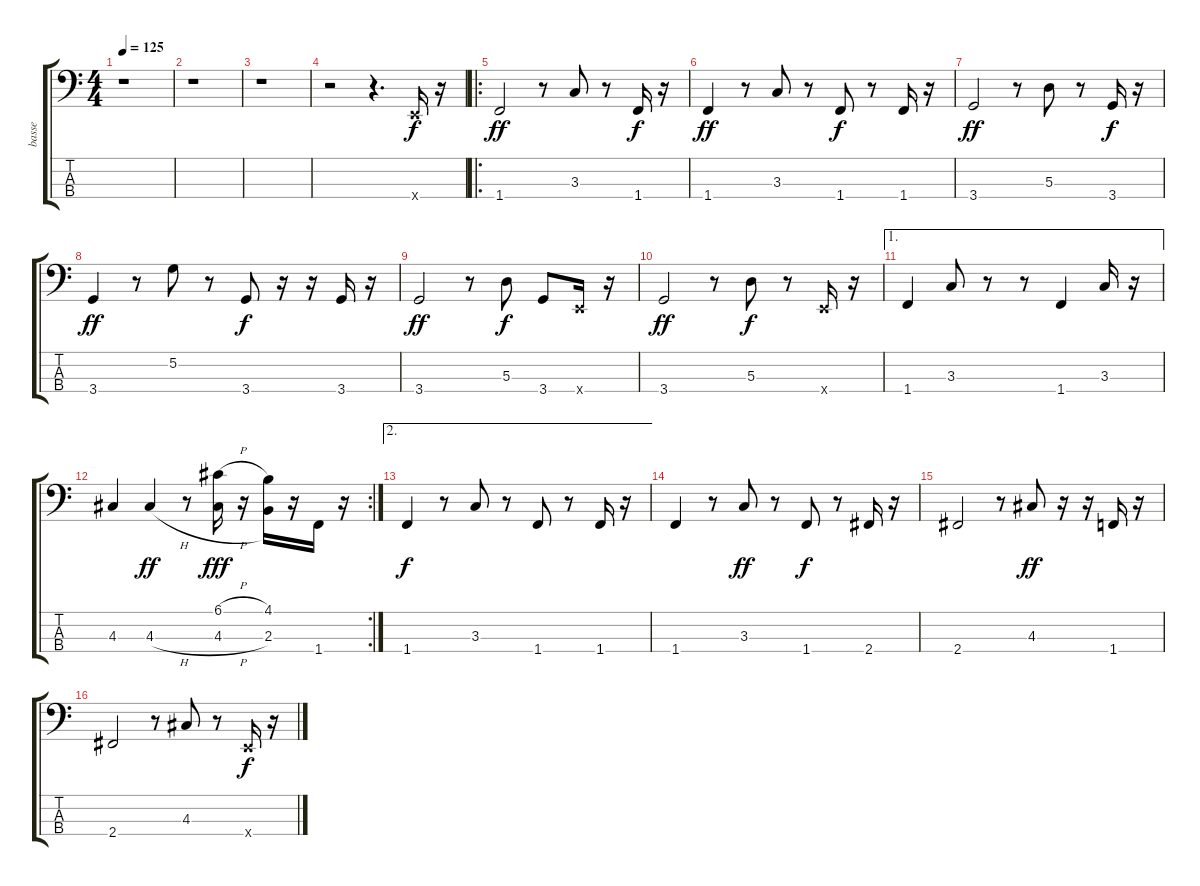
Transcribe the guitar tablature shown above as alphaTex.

\track ("basse" "basse") {instrument acousticbass}
\staff {score tabs}
\tuning (G2 D2 A1 E1) {hide}
\ts (4 4)
\tempo 125
\clef f4
\ks c
r.1{dy f instrument acousticbass} |
r.1 |
r.1 |
r.2 r.4{d} 0.4{x}.16 r.16 |
\ro
1.4.2{dy ff} r.8 3.3.8 r.8 1.4.16{dy f} r.16 |
1.4.4{dy ff} r.8 3.3.8 r.8 1.4.8{dy f} r.8 1.4.16 r.16 |
3.4.2{dy ff} r.8 5.3.8 r.8 3.4.16{dy f} r.16 |
3.4.4{dy ff} r.8 5.2.8 r.8 3.4.8{dy f} r.16 r.16 3.4.16 r.16 |
3.4.2{dy ff} r.8 5.3.8{dy f} 3.4.8 0.4{x}.16 r.16 |
3.4.2{dy ff} r.8 5.3.8{dy f} r.8 0.4{x}.16 r.16 |
\ae 1
1.4.4 3.3.8 r.8 r.8 1.4.4 3.3.16 r.16 |
\rc 2
4.3.4 4.3{h}.4{dy ff} r.8 (6.1{h} 4.3{h}).16{dy fff} r.16 (4.1 2.3).16 r.16 1.4.16 r.16 |
\ae 2
1.4.4{dy f} r.8 3.3.8 r.8 1.4.8 r.8 1.4.16 r.16 |
1.4.4 r.8 3.3.8{dy ff} r.8 1.4.8{dy f} r.8 2.4.16 r.16 |
2.4.2 r.8 4.3.8{dy ff} r.16 r.16 1.4.16 r.16 |
2.4.2 r.8 4.3.8 r.8 0.4{x}.16{dy f} r.16
